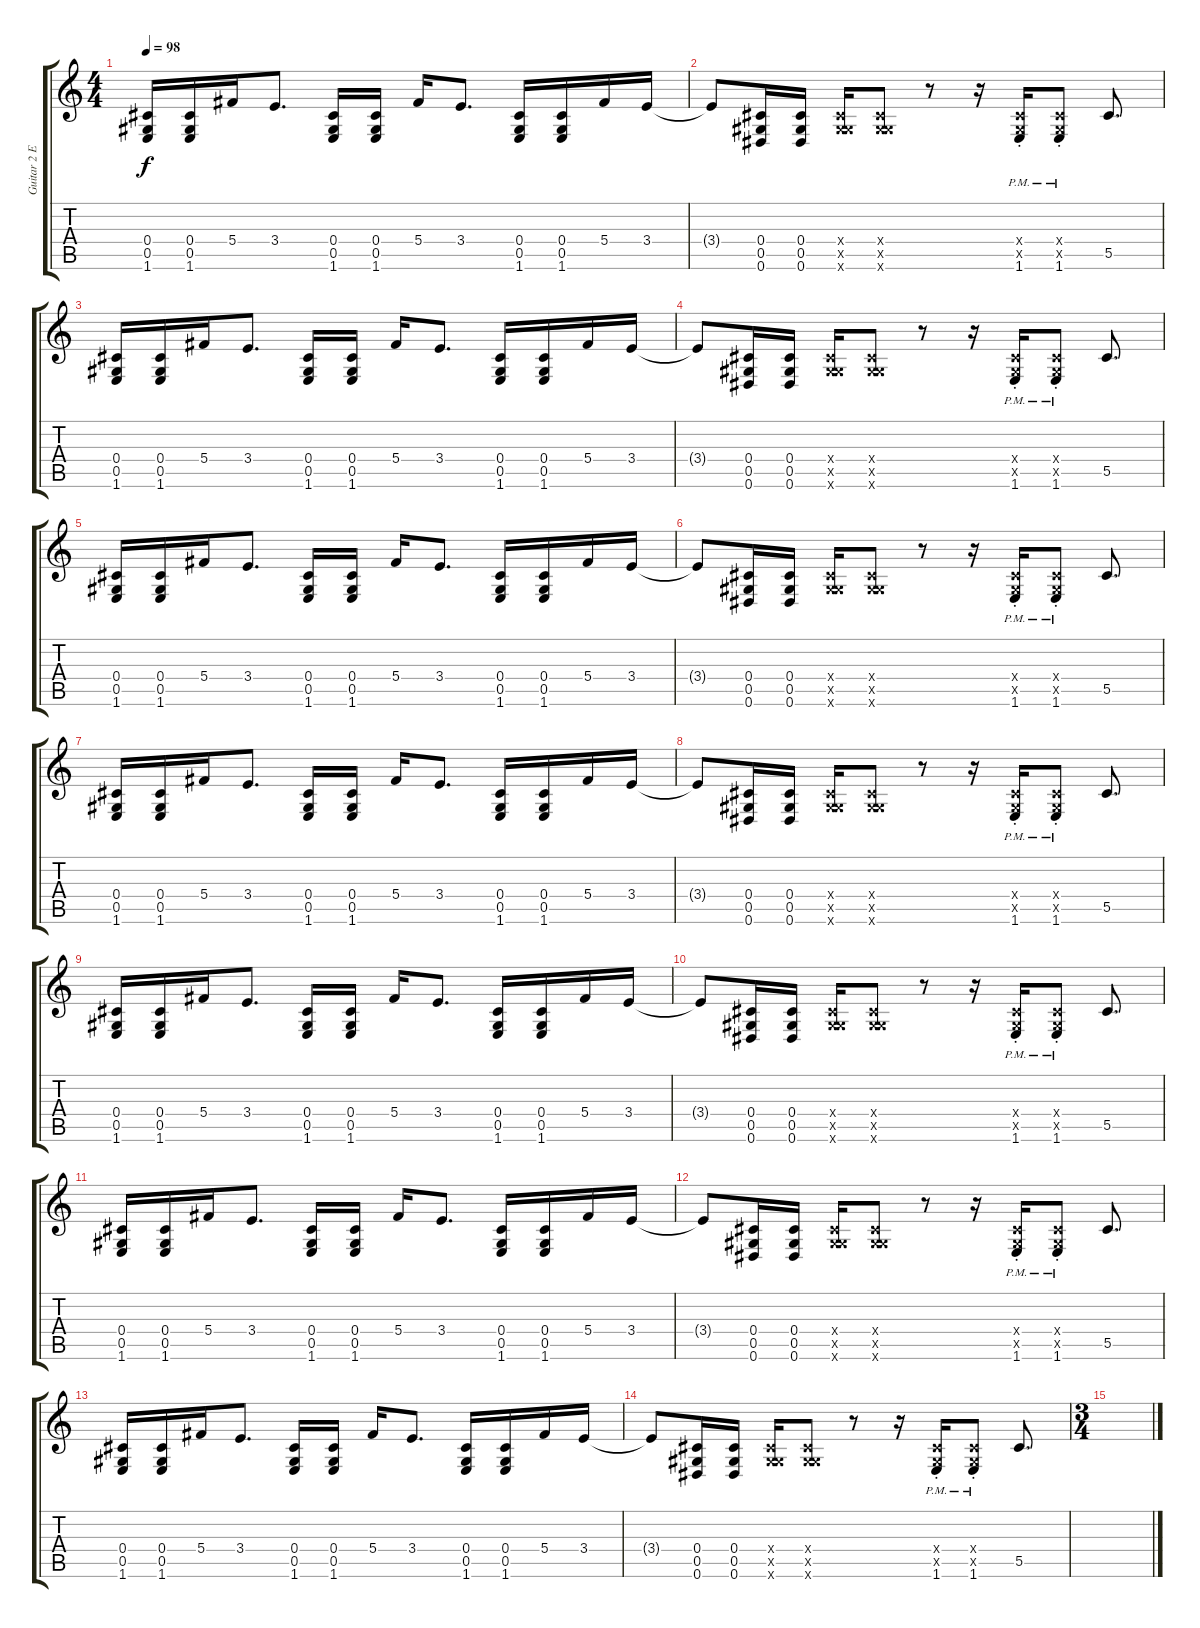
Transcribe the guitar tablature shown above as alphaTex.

\track ("Guitar 2 Effects" "Guitar 2 E") {instrument distortionguitar}
\staff {score tabs}
\tuning (Eb4 Bb3 Gb3 Db3 Ab2 Eb2) {hide}
\ts (4 4)
\tempo 98
\clef g2
\ks c
(0.4 0.5 1.6).16{dy f} (0.4 0.5 1.6).16 5.4.16 3.4.8{d} (0.4 0.5 1.6).16 (0.4 0.5 1.6).16 5.4.16 3.4.8{d} (0.4 0.5 1.6).16 (0.4 0.5 1.6).16 5.4.16 3.4.16 |
3.4{t}.8 (0.4 0.5 0.6).16 (0.4 0.5 0.6).16 (0.4{x} 0.5{x} 5.6{x}).16 (0.4{x} 0.5{x} 5.6{x}).8 r.8 r.16 (0.4{x} 0.5{x} 1.6{pm st}).16 (0.4{x} 0.5{x} 1.6{pm st}).8 5.5.8{d} |
(0.4 0.5 1.6).16 (0.4 0.5 1.6).16 5.4.16 3.4.8{d} (0.4 0.5 1.6).16 (0.4 0.5 1.6).16 5.4.16 3.4.8{d} (0.4 0.5 1.6).16 (0.4 0.5 1.6).16 5.4.16 3.4.16 |
3.4{t}.8 (0.4 0.5 0.6).16 (0.4 0.5 0.6).16 (0.4{x} 0.5{x} 5.6{x}).16 (0.4{x} 0.5{x} 5.6{x}).8 r.8 r.16 (0.4{x} 0.5{x} 1.6{pm st}).16 (0.4{x} 0.5{x} 1.6{pm st}).8 5.5.8{d} |
(0.4 0.5 1.6).16 (0.4 0.5 1.6).16 5.4.16 3.4.8{d} (0.4 0.5 1.6).16 (0.4 0.5 1.6).16 5.4.16 3.4.8{d} (0.4 0.5 1.6).16 (0.4 0.5 1.6).16 5.4.16 3.4.16 |
3.4{t}.8 (0.4 0.5 0.6).16 (0.4 0.5 0.6).16 (0.4{x} 0.5{x} 5.6{x}).16 (0.4{x} 0.5{x} 5.6{x}).8 r.8 r.16 (0.4{x} 0.5{x} 1.6{pm st}).16 (0.4{x} 0.5{x} 1.6{pm st}).8 5.5.8{d} |
(0.4 0.5 1.6).16 (0.4 0.5 1.6).16 5.4.16 3.4.8{d} (0.4 0.5 1.6).16 (0.4 0.5 1.6).16 5.4.16 3.4.8{d} (0.4 0.5 1.6).16 (0.4 0.5 1.6).16 5.4.16 3.4.16 |
3.4{t}.8 (0.4 0.5 0.6).16 (0.4 0.5 0.6).16 (0.4{x} 0.5{x} 5.6{x}).16 (0.4{x} 0.5{x} 5.6{x}).8 r.8 r.16 (0.4{x} 0.5{x} 1.6{pm st}).16 (0.4{x} 0.5{x} 1.6{pm st}).8 5.5.8{d} |
(0.4 0.5 1.6).16 (0.4 0.5 1.6).16 5.4.16 3.4.8{d} (0.4 0.5 1.6).16 (0.4 0.5 1.6).16 5.4.16 3.4.8{d} (0.4 0.5 1.6).16 (0.4 0.5 1.6).16 5.4.16 3.4.16 |
3.4{t}.8 (0.4 0.5 0.6).16 (0.4 0.5 0.6).16 (0.4{x} 0.5{x} 5.6{x}).16 (0.4{x} 0.5{x} 5.6{x}).8 r.8 r.16 (0.4{x} 0.5{x} 1.6{pm st}).16 (0.4{x} 0.5{x} 1.6{pm st}).8 5.5.8{d} |
(0.4 0.5 1.6).16 (0.4 0.5 1.6).16 5.4.16 3.4.8{d} (0.4 0.5 1.6).16 (0.4 0.5 1.6).16 5.4.16 3.4.8{d} (0.4 0.5 1.6).16 (0.4 0.5 1.6).16 5.4.16 3.4.16 |
3.4{t}.8 (0.4 0.5 0.6).16 (0.4 0.5 0.6).16 (0.4{x} 0.5{x} 5.6{x}).16 (0.4{x} 0.5{x} 5.6{x}).8 r.8 r.16 (0.4{x} 0.5{x} 1.6{pm st}).16 (0.4{x} 0.5{x} 1.6{pm st}).8 5.5.8{d} |
(0.4 0.5 1.6).16 (0.4 0.5 1.6).16 5.4.16 3.4.8{d} (0.4 0.5 1.6).16 (0.4 0.5 1.6).16 5.4.16 3.4.8{d} (0.4 0.5 1.6).16 (0.4 0.5 1.6).16 5.4.16 3.4.16 |
3.4{t}.8 (0.4 0.5 0.6).16 (0.4 0.5 0.6).16 (0.4{x} 0.5{x} 5.6{x}).16 (0.4{x} 0.5{x} 5.6{x}).8 r.8 r.16 (0.4{x} 0.5{x} 1.6{pm st}).16 (0.4{x} 0.5{x} 1.6{pm st}).8 5.5.8{d} |
\ts (3 4)
